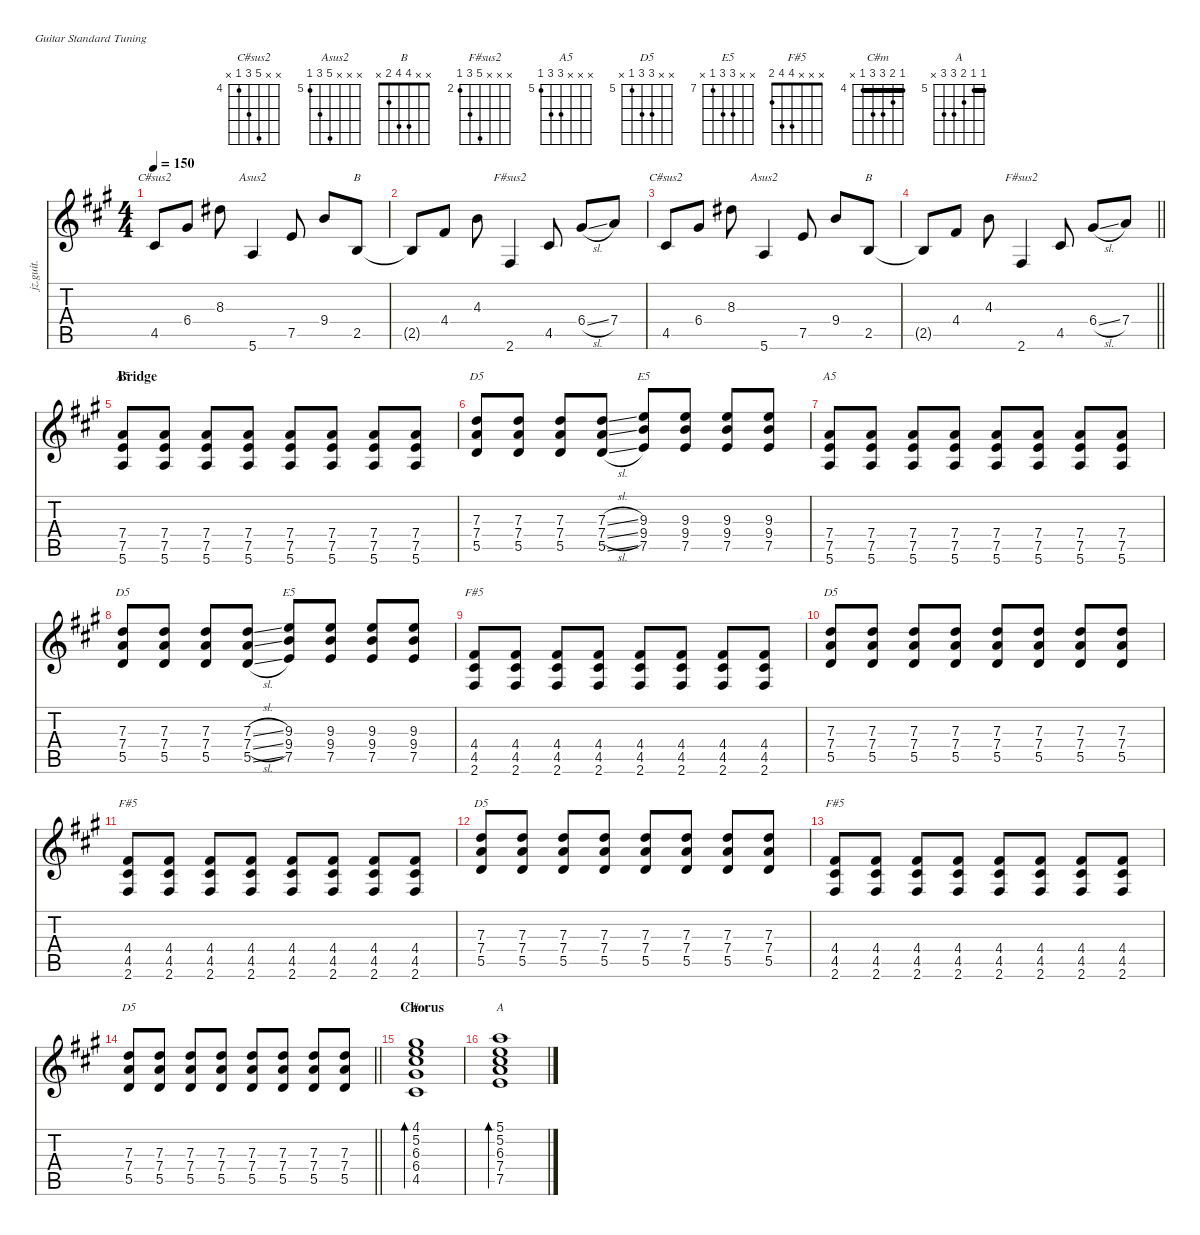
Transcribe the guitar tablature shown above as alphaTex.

\defaultSystemsLayout 4
\hideDynamics
\bracketExtendMode nobrackets
\otherSystemsTrackNameOrientation horizontal
\track ("1st Guitar" "jz.guit.") {instrument electricguitarjazz}
\staff {score tabs}
\tuning (E4 B3 G3 D3 A2 E2)
\chord ("C#sus2" x x 8 6 4 x) {firstfret 4}
\chord ("Asus2" x x x 9 7 5) {firstfret 5}
\chord ("B" x x 4 4 2 x)
\chord ("F#sus2" x x x 6 4 2) {firstfret 2}
\chord ("A5" x x x 7 7 5) {firstfret 5}
\chord ("D5" x x 7 7 5 x) {firstfret 5}
\chord ("E5" x x 9 9 7 x) {firstfret 7}
\chord ("F#5" x x x 4 4 2)
\chord ("C#m" 4 5 6 6 4 x) {firstfret 4 barre 4}
\chord ("A" 5 5 6 7 7 x) {firstfret 5 barre 5}
\ts (4 4)
\tempo 150
\clef g2
\ks a
4.5{acc #}.8{ch "C#sus2" dy f} 6.4{acc #}.8 8.3{acc #}.8 5.6{acc forcenatural}.4{ch "Asus2"} 7.5{acc forcenatural}.8 9.4{acc forcenatural}.8 2.5{acc forcenatural}.8{ch "B" dy mp} |
2.5{t acc forcenatural}.8{dy f} 4.4{acc #}.8 4.3{acc forcenatural}.8 2.6{acc #}.4{ch "F#sus2"} 4.5{acc #}.8 6.4{sl acc #}.8 7.4{acc forcenatural}.8 |
4.5{acc #}.8{ch "C#sus2"} 6.4{acc #}.8 8.3{acc #}.8 5.6{acc forcenatural}.4{ch "Asus2"} 7.5{acc forcenatural}.8 9.4{acc forcenatural}.8 2.5{acc forcenatural}.8{ch "B" dy mp} |
\barLineRight lightlight
2.5{t acc forcenatural}.8{dy f} 4.4{acc #}.8 4.3{acc forcenatural}.8 2.6{acc #}.4{ch "F#sus2"} 4.5{acc #}.8 6.4{sl acc #}.8 7.4{acc forcenatural}.8 |
\section ("" "Bridge")
(7.4{acc forcenatural} 7.5{acc forcenatural} 5.6{acc forcenatural}).8{ch "A5"} (7.4{acc forcenatural} 7.5{acc forcenatural} 5.6{acc forcenatural}).8 (7.4{acc forcenatural} 7.5{acc forcenatural} 5.6{acc forcenatural}).8 (7.4{acc forcenatural} 7.5{acc forcenatural} 5.6{acc forcenatural}).8 (7.4{acc forcenatural} 7.5{acc forcenatural} 5.6{acc forcenatural}).8 (7.4{acc forcenatural} 7.5{acc forcenatural} 5.6{acc forcenatural}).8 (7.4{acc forcenatural} 7.5{acc forcenatural} 5.6{acc forcenatural}).8 (7.4{acc forcenatural} 7.5{acc forcenatural} 5.6{acc forcenatural}).8 |
(7.3{acc forcenatural} 7.4{acc forcenatural} 5.5{acc forcenatural}).8{ch "D5"} (7.3{acc forcenatural} 7.4{acc forcenatural} 5.5{acc forcenatural}).8 (7.3{acc forcenatural} 7.4{acc forcenatural} 5.5{acc forcenatural}).8 (7.3{sl acc forcenatural} 7.4{sl acc forcenatural} 5.5{sl acc forcenatural}).8 (9.3{acc forcenatural} 9.4{acc forcenatural} 7.5{acc forcenatural}).8{ch "E5"} (9.3{acc forcenatural} 9.4{acc forcenatural} 7.5{acc forcenatural}).8 (9.3{acc forcenatural} 9.4{acc forcenatural} 7.5{acc forcenatural}).8 (9.3{acc forcenatural} 9.4{acc forcenatural} 7.5{acc forcenatural}).8 |
(7.4{acc forcenatural} 7.5{acc forcenatural} 5.6{acc forcenatural}).8{ch "A5"} (7.4{acc forcenatural} 7.5{acc forcenatural} 5.6{acc forcenatural}).8 (7.4{acc forcenatural} 7.5{acc forcenatural} 5.6{acc forcenatural}).8 (7.4{acc forcenatural} 7.5{acc forcenatural} 5.6{acc forcenatural}).8 (7.4{acc forcenatural} 7.5{acc forcenatural} 5.6{acc forcenatural}).8 (7.4{acc forcenatural} 7.5{acc forcenatural} 5.6{acc forcenatural}).8 (7.4{acc forcenatural} 7.5{acc forcenatural} 5.6{acc forcenatural}).8 (7.4{acc forcenatural} 7.5{acc forcenatural} 5.6{acc forcenatural}).8 |
(7.3{acc forcenatural} 7.4{acc forcenatural} 5.5{acc forcenatural}).8{ch "D5"} (7.3{acc forcenatural} 7.4{acc forcenatural} 5.5{acc forcenatural}).8 (7.3{acc forcenatural} 7.4{acc forcenatural} 5.5{acc forcenatural}).8 (7.3{sl acc forcenatural} 7.4{sl acc forcenatural} 5.5{sl acc forcenatural}).8 (9.3{acc forcenatural} 9.4{acc forcenatural} 7.5{acc forcenatural}).8{ch "E5"} (9.3{acc forcenatural} 9.4{acc forcenatural} 7.5{acc forcenatural}).8 (9.3{acc forcenatural} 9.4{acc forcenatural} 7.5{acc forcenatural}).8 (9.3{acc forcenatural} 9.4{acc forcenatural} 7.5{acc forcenatural}).8 |
(4.4{acc #} 4.5{acc #} 2.6{acc #}).8{ch "F#5"} (4.4{acc #} 4.5{acc #} 2.6{acc #}).8 (4.4{acc #} 4.5{acc #} 2.6{acc #}).8 (4.4{acc #} 4.5{acc #} 2.6{acc #}).8 (4.4{acc #} 4.5{acc #} 2.6{acc #}).8 (4.4{acc #} 4.5{acc #} 2.6{acc #}).8 (4.4{acc #} 4.5{acc #} 2.6{acc #}).8 (4.4{acc #} 4.5{acc #} 2.6{acc #}).8 |
(7.3{acc forcenatural} 7.4{acc forcenatural} 5.5{acc forcenatural}).8{ch "D5"} (7.3{acc forcenatural} 7.4{acc forcenatural} 5.5{acc forcenatural}).8 (7.3{acc forcenatural} 7.4{acc forcenatural} 5.5{acc forcenatural}).8 (7.3{acc forcenatural} 7.4{acc forcenatural} 5.5{acc forcenatural}).8 (7.3{acc forcenatural} 7.4{acc forcenatural} 5.5{acc forcenatural}).8 (7.3{acc forcenatural} 7.4{acc forcenatural} 5.5{acc forcenatural}).8 (7.3{acc forcenatural} 7.4{acc forcenatural} 5.5{acc forcenatural}).8 (7.3{acc forcenatural} 7.4{acc forcenatural} 5.5{acc forcenatural}).8 |
(4.4{acc #} 4.5{acc #} 2.6{acc #}).8{ch "F#5"} (4.4{acc #} 4.5{acc #} 2.6{acc #}).8 (4.4{acc #} 4.5{acc #} 2.6{acc #}).8 (4.4{acc #} 4.5{acc #} 2.6{acc #}).8 (4.4{acc #} 4.5{acc #} 2.6{acc #}).8 (4.4{acc #} 4.5{acc #} 2.6{acc #}).8 (4.4{acc #} 4.5{acc #} 2.6{acc #}).8 (4.4{acc #} 4.5{acc #} 2.6{acc #}).8 |
(7.3{acc forcenatural} 7.4{acc forcenatural} 5.5{acc forcenatural}).8{ch "D5"} (7.3{acc forcenatural} 7.4{acc forcenatural} 5.5{acc forcenatural}).8 (7.3{acc forcenatural} 7.4{acc forcenatural} 5.5{acc forcenatural}).8 (7.3{acc forcenatural} 7.4{acc forcenatural} 5.5{acc forcenatural}).8 (7.3{acc forcenatural} 7.4{acc forcenatural} 5.5{acc forcenatural}).8 (7.3{acc forcenatural} 7.4{acc forcenatural} 5.5{acc forcenatural}).8 (7.3{acc forcenatural} 7.4{acc forcenatural} 5.5{acc forcenatural}).8 (7.3{acc forcenatural} 7.4{acc forcenatural} 5.5{acc forcenatural}).8 |
(4.4{acc #} 4.5{acc #} 2.6{acc #}).8{ch "F#5"} (4.4{acc #} 4.5{acc #} 2.6{acc #}).8 (4.4{acc #} 4.5{acc #} 2.6{acc #}).8 (4.4{acc #} 4.5{acc #} 2.6{acc #}).8 (4.4{acc #} 4.5{acc #} 2.6{acc #}).8 (4.4{acc #} 4.5{acc #} 2.6{acc #}).8 (4.4{acc #} 4.5{acc #} 2.6{acc #}).8 (4.4{acc #} 4.5{acc #} 2.6{acc #}).8 |
\barLineRight lightlight
(7.3{acc forcenatural} 7.4{acc forcenatural} 5.5{acc forcenatural}).8{ch "D5"} (7.3{acc forcenatural} 7.4{acc forcenatural} 5.5{acc forcenatural}).8 (7.3{acc forcenatural} 7.4{acc forcenatural} 5.5{acc forcenatural}).8 (7.3{acc forcenatural} 7.4{acc forcenatural} 5.5{acc forcenatural}).8 (7.3{acc forcenatural} 7.4{acc forcenatural} 5.5{acc forcenatural}).8 (7.3{acc forcenatural} 7.4{acc forcenatural} 5.5{acc forcenatural}).8 (7.3{acc forcenatural} 7.4{acc forcenatural} 5.5{acc forcenatural}).8 (7.3{acc forcenatural} 7.4{acc forcenatural} 5.5{acc forcenatural}).8 |
\section ("" "Chorus")
(4.1{acc #} 5.2{acc forcenatural} 6.3{acc #} 6.4{acc #} 4.5{acc #}).1{bd 240 ch "C#m"} |
(5.1{acc forcenatural} 5.2{acc forcenatural} 6.3{acc #} 7.4{acc forcenatural} 7.5{acc forcenatural}).1{bd 240 ch "A"}
